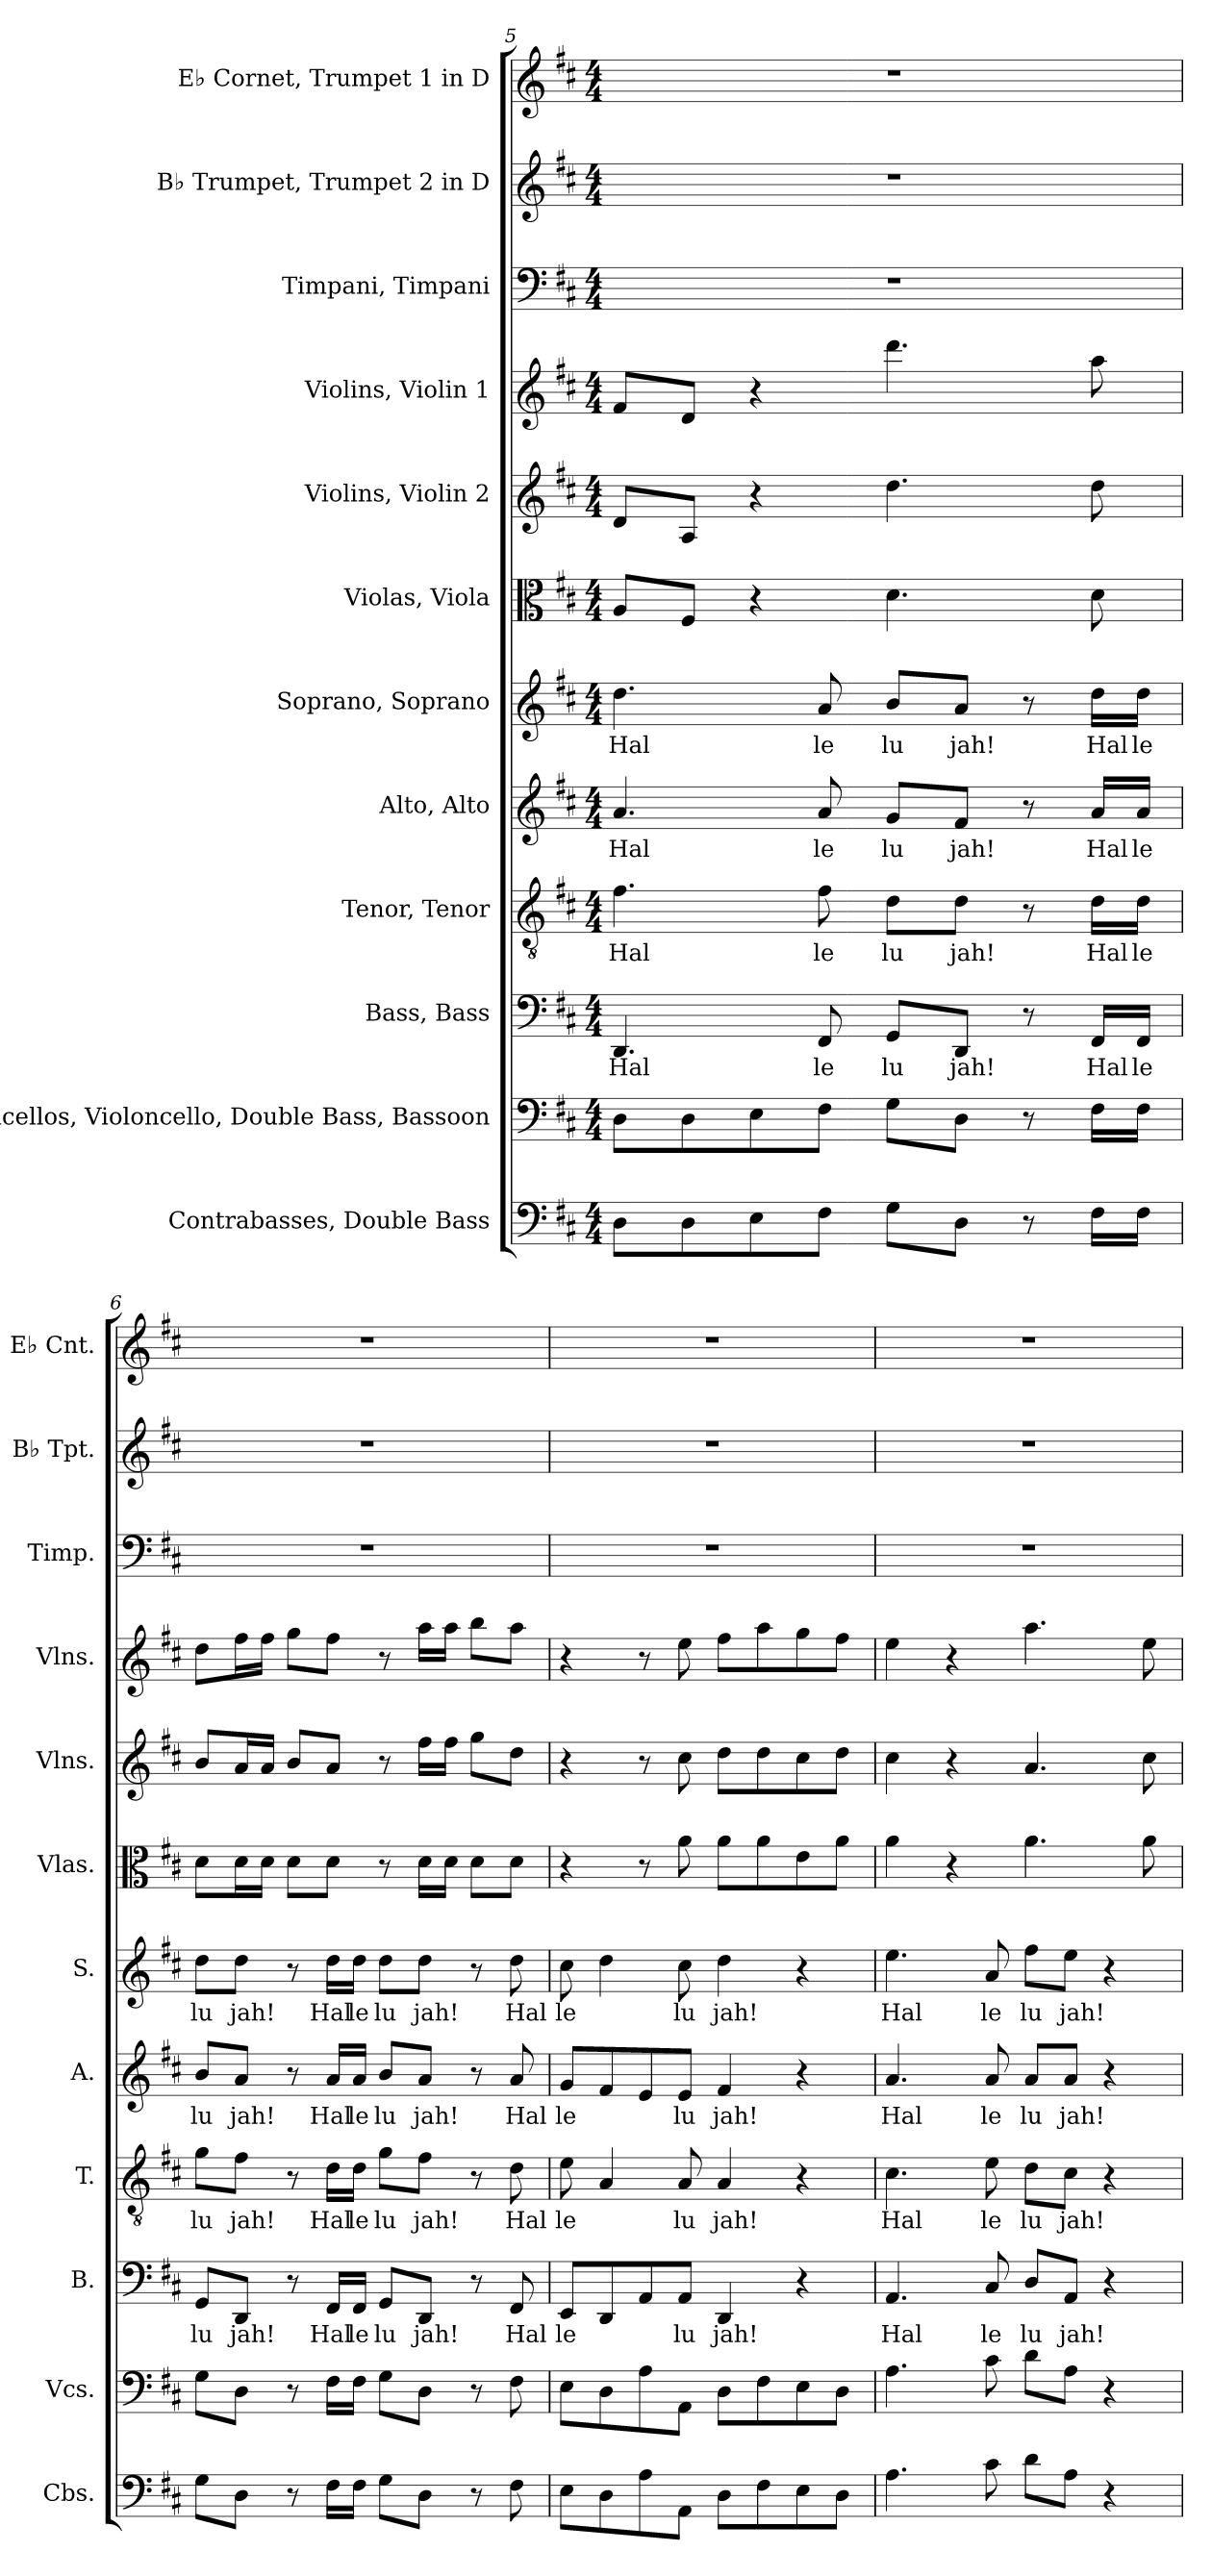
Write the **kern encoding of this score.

**kern	**kern	**kern	**text	**kern	**text	**kern	**text	**kern	**text	**kern	**kern	**kern	**kern	**kern	**kern
*part12	*part11	*part10	*part10	*part9	*part9	*part8	*part8	*part7	*part7	*part6	*part5	*part4	*part3	*part2	*part1
*staff12	*staff11	*staff10	*staff10	*staff9	*staff9	*staff8	*staff8	*staff7	*staff7	*staff6	*staff5	*staff4	*staff3	*staff2	*staff1
*I"Contrabasses, Double Bass	*I"Violoncellos, Violoncello, Double Bass, Bassoon	*I"Bass, Bass	*	*I"Tenor, Tenor	*	*I"Alto, Alto	*	*I"Soprano, Soprano	*	*I"Violas, Viola	*I"Violins, Violin 2	*I"Violins, Violin 1	*I"Timpani, Timpani	*I"B♭ Trumpet, Trumpet 2 in D	*I"E♭ Cornet, Trumpet 1 in D
*I'Cbs.	*I'Vcs.	*I'B.	*	*I'T.	*	*I'A.	*	*I'S.	*	*I'Vlas.	*I'Vlns.	*I'Vlns.	*I'Timp.	*I'B♭ Tpt.	*I'E♭ Cnt.
*clefF4	*clefF4	*clefF4	*	*clefGv2	*	*clefG2	*	*clefG2	*	*clefC3	*clefG2	*clefG2	*clefF4	*clefG2	*clefG2
*ITrd7c12	*	*	*	*	*	*	*	*	*	*	*	*	*	*ITrd1c2	*ITrd1c2
*k[f#c#]	*k[f#c#]	*k[f#c#]	*	*k[f#c#]	*	*k[f#c#]	*	*k[f#c#]	*	*k[f#c#]	*k[f#c#]	*k[f#c#]	*k[f#c#]	*k[]	*k[]
*M4/4	*M4/4	*M4/4	*	*M4/4	*	*M4/4	*	*M4/4	*	*M4/4	*M4/4	*M4/4	*M4/4	*M4/4	*M4/4
=5	=5	=5	=5	=5	=5	=5	=5	=5	=5	=5	=5	=5	=5	=5	=5
!	!	!	!LO:LY:b	!	!LO:LY:b	!	!LO:LY:b	!	!LO:LY:b	!	!	!	!	!	!
8DD\L	8D\L	4.DD/	Hal	4.f#\	Hal	4.a/	Hal	4.dd\	Hal	8A/L	8d/L	8f#/L	1r	1r	1r
8DD\	8D\	.	.	.	.	.	.	.	.	8F#/J	8A/J	8d/J	.	.	.
8EE\	8E\	.	.	.	.	.	.	.	.	4r	4r	4r	.	.	.
!	!	!	!LO:LY:b	!	!LO:LY:b	!	!LO:LY:b	!	!LO:LY:b	!	!	!	!	!	!
8FF#\J	8F#\J	8FF#/	le	8f#\	le	8a/	le	8a/	le	.	.	.	.	.	.
!	!	!	!LO:LY:b	!	!LO:LY:b	!	!LO:LY:b	!	!LO:LY:b	!	!	!	!	!	!
8GG\L	8G\L	8GG/L	lu	8d\L	lu	8g/L	lu	8b/L	lu	4.d\	4.dd\	4.ddd\	.	.	.
!	!	!	!LO:LY:b	!	!LO:LY:b	!	!LO:LY:b	!	!LO:LY:b	!	!	!	!	!	!
8DD\J	8D\J	8DD/J	jah!	8d\J	jah!	8f#/J	jah!	8a/J	jah!	.	.	.	.	.	.
8r	8r	8r	.	8r	.	8r	.	8r	.	.	.	.	.	.	.
!	!	!	!LO:LY:b	!	!LO:LY:b	!	!LO:LY:b	!	!LO:LY:b	!	!	!	!	!	!
16FF#\LL	16F#\LL	16FF#/LL	Hal	16d\LL	Hal	16a/LL	Hal	16dd\LL	Hal	8d\	8dd\	8aa\	.	.	.
!	!	!	!LO:LY:b	!	!LO:LY:b	!	!LO:LY:b	!	!LO:LY:b	!	!	!	!	!	!
16FF#\JJ	16F#\JJ	16FF#/JJ	le	16d\JJ	le	16a/JJ	le	16dd\JJ	le	.	.	.	.	.	.
!!LO:PB:g=z
=6	=6	=6	=6	=6	=6	=6	=6	=6	=6	=6	=6	=6	=6	=6	=6
!	!	!	!LO:LY:b	!	!LO:LY:b	!	!LO:LY:b	!	!LO:LY:b	!	!	!	!	!	!
8GG\L	8G\L	8GG/L	lu	8g\L	lu	8b/L	lu	8dd\L	lu	8d\L	8b/L	8dd\L	1r	1r	1r
!	!	!	!LO:LY:b	!	!LO:LY:b	!	!LO:LY:b	!	!LO:LY:b	!	!	!	!	!	!
8DD\J	8D\J	8DD/J	jah!	8f#\J	jah!	8a/J	jah!	8dd\J	jah!	16d\L	16a/L	16ff#\L	.	.	.
.	.	.	.	.	.	.	.	.	.	16d\JJ	16a/JJ	16ff#\JJ	.	.	.
8r	8r	8r	.	8r	.	8r	.	8r	.	8d\L	8b/L	8gg\L	.	.	.
!	!	!	!LO:LY:b	!	!LO:LY:b	!	!LO:LY:b	!	!LO:LY:b	!	!	!	!	!	!
16FF#\LL	16F#\LL	16FF#/LL	Hal	16d\LL	Hal	16a/LL	Hal	16dd\LL	Hal	8d\J	8a/J	8ff#\J	.	.	.
!	!	!	!LO:LY:b	!	!LO:LY:b	!	!LO:LY:b	!	!LO:LY:b	!	!	!	!	!	!
16FF#\JJ	16F#\JJ	16FF#/JJ	le	16d\JJ	le	16a/JJ	le	16dd\JJ	le	.	.	.	.	.	.
!	!	!	!LO:LY:b	!	!LO:LY:b	!	!LO:LY:b	!	!LO:LY:b	!	!	!	!	!	!
8GG\L	8G\L	8GG/L	lu	8g\L	lu	8b/L	lu	8dd\L	lu	8r	8r	8r	.	.	.
!	!	!	!LO:LY:b	!	!LO:LY:b	!	!LO:LY:b	!	!LO:LY:b	!	!	!	!	!	!
8DD\J	8D\J	8DD/J	jah!	8f#\J	jah!	8a/J	jah!	8dd\J	jah!	16d\LL	16ff#\LL	16aa\LL	.	.	.
.	.	.	.	.	.	.	.	.	.	16d\JJ	16ff#\JJ	16aa\JJ	.	.	.
8r	8r	8r	.	8r	.	8r	.	8r	.	8d\L	8gg\L	8bb\L	.	.	.
!	!	!	!LO:LY:b	!	!LO:LY:b	!	!LO:LY:b	!	!LO:LY:b	!	!	!	!	!	!
8FF#\	8F#\	8FF#/	Hal	8d\	Hal	8a/	Hal	8dd\	Hal	8d\J	8dd\J	8aa\J	.	.	.
=7	=7	=7	=7	=7	=7	=7	=7	=7	=7	=7	=7	=7	=7	=7	=7
!	!	!	!LO:LY:b	!	!LO:LY:b	!	!LO:LY:b	!	!LO:LY:b	!	!	!	!	!	!
8EE\L	8E\L	8EE/L	le	8e\	le	8g/L	le	8cc#\	le	4r	4r	4r	1r	1r	1r
8DD\	8D\	8DD/	.	4A/	.	8f#/	.	4dd\	.	.	.	.	.	.	.
8AA\	8A\	8AA/	.	.	.	8e/	.	.	.	8r	8r	8r	.	.	.
!	!	!	!LO:LY:b	!	!LO:LY:b	!	!LO:LY:b	!	!LO:LY:b	!	!	!	!	!	!
8AAA\J	8AA\J	8AA/J	lu	8A/	lu	8e/J	lu	8cc#\	lu	8a\	8cc#\	8ee\	.	.	.
!	!	!	!LO:LY:b	!	!LO:LY:b	!	!LO:LY:b	!	!LO:LY:b	!	!	!	!	!	!
8DD\L	8D\L	4DD/	jah!	4A/	jah!	4f#/	jah!	4dd\	jah!	8a\L	8dd\L	8ff#\L	.	.	.
8FF#\	8F#\	.	.	.	.	.	.	.	.	8a\	8dd\	8aa\	.	.	.
8EE\	8E\	4r	.	4r	.	4r	.	4r	.	8e\	8cc#\	8gg\	.	.	.
8DD\J	8D\J	.	.	.	.	.	.	.	.	8a\J	8dd\J	8ff#\J	.	.	.
=8	=8	=8	=8	=8	=8	=8	=8	=8	=8	=8	=8	=8	=8	=8	=8
!	!	!	!LO:LY:b	!	!LO:LY:b	!	!LO:LY:b	!	!LO:LY:b	!	!	!	!	!	!
4.AA\	4.A\	4.AA/	Hal	4.c#\	Hal	4.a/	Hal	4.ee\	Hal	4a\	4cc#\	4ee\	1r	1r	1r
.	.	.	.	.	.	.	.	.	.	4r	4r	4r	.	.	.
!	!	!	!LO:LY:b	!	!LO:LY:b	!	!LO:LY:b	!	!LO:LY:b	!	!	!	!	!	!
8C#\	8c#\	8C#/	le	8e\	le	8a/	le	8a/	le	.	.	.	.	.	.
!	!	!	!LO:LY:b	!	!LO:LY:b	!	!LO:LY:b	!	!LO:LY:b	!	!	!	!	!	!
8D\L	8d\L	8D/L	lu	8d\L	lu	8a/L	lu	8ff#\L	lu	4.a\	4.a/	4.aa\	.	.	.
!	!	!	!LO:LY:b	!	!LO:LY:b	!	!LO:LY:b	!	!LO:LY:b	!	!	!	!	!	!
8AA\J	8A\J	8AA/J	jah!	8c#\J	jah!	8a/J	jah!	8ee\J	jah!	.	.	.	.	.	.
4r	4r	4r	.	4r	.	4r	.	4r	.	.	.	.	.	.	.
.	.	.	.	.	.	.	.	.	.	8a\	8cc#\	8ee\	.	.	.
=	=	=	=	=	=	=	=	=	=	=	=	=	=	=	=
*-	*-	*-	*-	*-	*-	*-	*-	*-	*-	*-	*-	*-	*-	*-	*-
